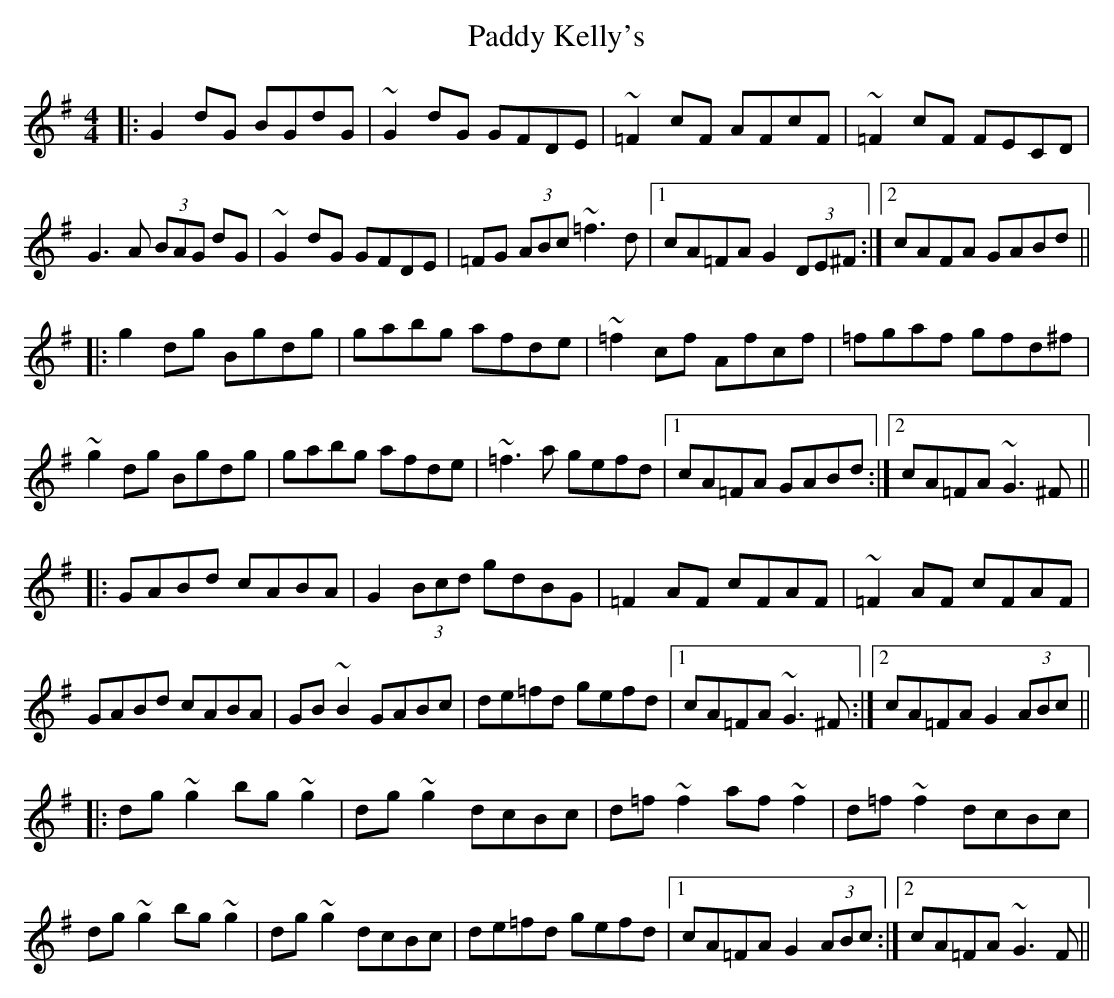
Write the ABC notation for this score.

X:1
T: Paddy Kelly's
M: 4/4
L: 1/8
K: Gmaj
|:G2dG BGdG|~G2dG GFDE|~=F2cF AFcF|~=F2cF FECD|
G3A (3BAG dG|~G2dG GFDE|=FG (3ABc ~=f3d|1 cA=FA G2 (3DE^F:|2 cAFA GABd||
|:g2dg Bgdg|gabg afde|~=f2cf Afcf|=fgaf gfd^f|
~g2dg Bgdg|gabg afde|~=f3a gefd|1 cA=FA GABd:|2 cA=FA ~G3^F||
|:GABd cABA|G2 (3Bcd gdBG|=F2AF cFAF|~=F2AF cFAF|
GABd cABA|GB~B2 GABc|de=fd gefd|1 cA=FA ~G3^F:|2 cA=FA G2 (3ABc||
|:dg~g2 bg~g2|dg~g2 dcBc|d=f~f2 af~f2|d=f~f2 dcBc|
dg~g2 bg~g2|dg~g2 dcBc|de=fd gefd|1 cA=FA G2 (3ABc:|2 cA=FA ~G3F||
